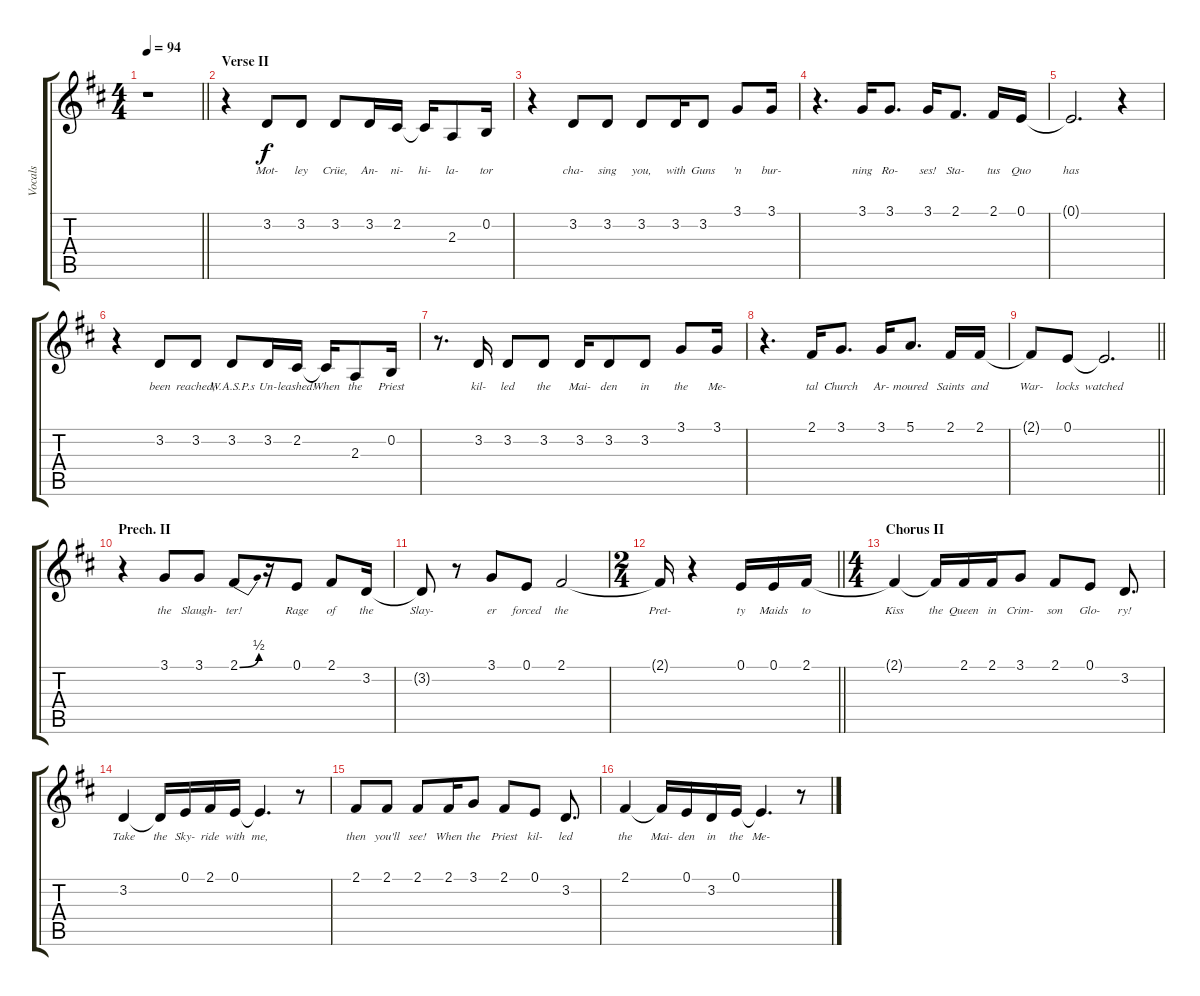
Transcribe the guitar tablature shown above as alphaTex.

\track ("Vocals" "Vocals") {instrument lead2sawtooth}
\staff {score tabs}
\tuning (E4 B3 G3 D3 A2 E2) {hide}
\ts (4 4)
\tempo 94
\clef g2
\barLineRight lightlight
\ks bminor
r.1{dy f} |
\section ("" "Verse II")
r.4 3.2.8{lyrics (0 "Mot-") lyrics (1 "") lyrics (2 "") lyrics (3 "") lyrics (4 "")} 3.2.8{lyrics (0 "ley") lyrics (1 "") lyrics (2 "") lyrics (3 "") lyrics (4 "")} 3.2.8{lyrics (0 "Crüe,") lyrics (1 "") lyrics (2 "") lyrics (3 "") lyrics (4 "")} 3.2.16{lyrics (0 "An-") lyrics (1 "") lyrics (2 "") lyrics (3 "") lyrics (4 "")} 2.2.16{lyrics (0 "ni-") lyrics (1 "") lyrics (2 "") lyrics (3 "") lyrics (4 "")} 2.2{t}.16{lyrics (0 "hi-") lyrics (1 "") lyrics (2 "") lyrics (3 "") lyrics (4 "")} 2.3.8{lyrics (0 "la-") lyrics (1 "") lyrics (2 "") lyrics (3 "") lyrics (4 "")} 0.2.16{lyrics (0 "tor") lyrics (1 "") lyrics (2 "") lyrics (3 "") lyrics (4 "")} |
r.4 3.2.8{lyrics (0 "cha-") lyrics (1 "") lyrics (2 "") lyrics (3 "") lyrics (4 "")} 3.2.8{lyrics (0 "sing") lyrics (1 "") lyrics (2 "") lyrics (3 "") lyrics (4 "")} 3.2.8{lyrics (0 "you,") lyrics (1 "") lyrics (2 "") lyrics (3 "") lyrics (4 "")} 3.2.16{lyrics (0 "with") lyrics (1 "") lyrics (2 "") lyrics (3 "") lyrics (4 "")} 3.2.8{lyrics (0 "Guns") lyrics (1 "") lyrics (2 "") lyrics (3 "") lyrics (4 "")} 3.1.8{lyrics (0 "'n") lyrics (1 "") lyrics (2 "") lyrics (3 "") lyrics (4 "")} 3.1.16{lyrics (0 "bur-") lyrics (1 "") lyrics (2 "") lyrics (3 "") lyrics (4 "")} |
r.4{d} 3.1.16{lyrics (0 "ning") lyrics (1 "") lyrics (2 "") lyrics (3 "") lyrics (4 "")} 3.1.8{d lyrics (0 "Ro-") lyrics (1 "") lyrics (2 "") lyrics (3 "") lyrics (4 "")} 3.1.16{lyrics (0 "ses!") lyrics (1 "") lyrics (2 "") lyrics (3 "") lyrics (4 "")} 2.1.8{d lyrics (0 "Sta-") lyrics (1 "") lyrics (2 "") lyrics (3 "") lyrics (4 "")} 2.1.16{lyrics (0 "tus") lyrics (1 "") lyrics (2 "") lyrics (3 "") lyrics (4 "")} 0.1.16{lyrics (0 "Quo") lyrics (1 "") lyrics (2 "") lyrics (3 "") lyrics (4 "")} |
0.1{t}.2{d lyrics (0 "has") lyrics (1 "") lyrics (2 "") lyrics (3 "") lyrics (4 "")} r.4 |
r.4 3.2.8{lyrics (0 "been") lyrics (1 "") lyrics (2 "") lyrics (3 "") lyrics (4 "")} 3.2.8{lyrics (0 "reached,") lyrics (1 "") lyrics (2 "") lyrics (3 "") lyrics (4 "")} 3.2.8{lyrics (0 "W.A.S.P.s") lyrics (1 "") lyrics (2 "") lyrics (3 "") lyrics (4 "")} 3.2.16{lyrics (0 "Un-") lyrics (1 "") lyrics (2 "") lyrics (3 "") lyrics (4 "")} 2.2.16{lyrics (0 "leashed!") lyrics (1 "") lyrics (2 "") lyrics (3 "") lyrics (4 "")} 2.2{t}.16{lyrics (0 "When") lyrics (1 "") lyrics (2 "") lyrics (3 "") lyrics (4 "")} 2.3.8{lyrics (0 "the") lyrics (1 "") lyrics (2 "") lyrics (3 "") lyrics (4 "")} 0.2.16{lyrics (0 "Priest") lyrics (1 "") lyrics (2 "") lyrics (3 "") lyrics (4 "")} |
r.8{d} 3.2.16{lyrics (0 "kil-") lyrics (1 "") lyrics (2 "") lyrics (3 "") lyrics (4 "")} 3.2.8{lyrics (0 "led") lyrics (1 "") lyrics (2 "") lyrics (3 "") lyrics (4 "")} 3.2.8{lyrics (0 "the") lyrics (1 "") lyrics (2 "") lyrics (3 "") lyrics (4 "")} 3.2.16{lyrics (0 "Mai-") lyrics (1 "") lyrics (2 "") lyrics (3 "") lyrics (4 "")} 3.2.8{lyrics (0 "den") lyrics (1 "") lyrics (2 "") lyrics (3 "") lyrics (4 "")} 3.2.8{lyrics (0 "in") lyrics (1 "") lyrics (2 "") lyrics (3 "") lyrics (4 "")} 3.1.8{lyrics (0 "the") lyrics (1 "") lyrics (2 "") lyrics (3 "") lyrics (4 "")} 3.1.16{lyrics (0 "Me-") lyrics (1 "") lyrics (2 "") lyrics (3 "") lyrics (4 "")} |
r.4{d} 2.1.16{lyrics (0 "tal") lyrics (1 "") lyrics (2 "") lyrics (3 "") lyrics (4 "")} 3.1.8{d lyrics (0 "Church") lyrics (1 "") lyrics (2 "") lyrics (3 "") lyrics (4 "")} 3.1.16{lyrics (0 "Ar-") lyrics (1 "") lyrics (2 "") lyrics (3 "") lyrics (4 "")} 5.1.8{d lyrics (0 "moured") lyrics (1 "") lyrics (2 "") lyrics (3 "") lyrics (4 "")} 2.1.16{lyrics (0 "Saints") lyrics (1 "") lyrics (2 "") lyrics (3 "") lyrics (4 "")} 2.1.16{lyrics (0 "and") lyrics (1 "") lyrics (2 "") lyrics (3 "") lyrics (4 "")} |
\barLineRight lightlight
2.1{t}.8{lyrics (0 "War-") lyrics (1 "") lyrics (2 "") lyrics (3 "") lyrics (4 "")} 0.1.8{lyrics (0 "locks") lyrics (1 "") lyrics (2 "") lyrics (3 "") lyrics (4 "")} 0.1{t}.2{d lyrics (0 "watched") lyrics (1 "") lyrics (2 "") lyrics (3 "") lyrics (4 "")} |
\section ("" "Prech. II")
r.4 3.1.8{lyrics (0 "the") lyrics (1 "") lyrics (2 "") lyrics (3 "") lyrics (4 "")} 3.1.8{lyrics (0 "Slaugh-") lyrics (1 "") lyrics (2 "") lyrics (3 "") lyrics (4 "")} 2.1{be (bend 0 0 60 2)}.8{lyrics (0 "ter!") lyrics (1 "") lyrics (2 "") lyrics (3 "") lyrics (4 "")} r.16 0.1.8{lyrics (0 "Rage") lyrics (1 "") lyrics (2 "") lyrics (3 "") lyrics (4 "")} 2.1.8{lyrics (0 "of") lyrics (1 "") lyrics (2 "") lyrics (3 "") lyrics (4 "")} 3.2.16{lyrics (0 "the") lyrics (1 "") lyrics (2 "") lyrics (3 "") lyrics (4 "")} |
3.2{t}.8{lyrics (0 "Slay-") lyrics (1 "") lyrics (2 "") lyrics (3 "") lyrics (4 "")} r.8 3.1.8{lyrics (0 "er") lyrics (1 "") lyrics (2 "") lyrics (3 "") lyrics (4 "")} 0.1.8{lyrics (0 "forced") lyrics (1 "") lyrics (2 "") lyrics (3 "") lyrics (4 "")} 2.1.2{lyrics (0 "the") lyrics (1 "") lyrics (2 "") lyrics (3 "") lyrics (4 "")} |
\ts (2 4)
\barLineRight lightlight
2.1{t}.16{lyrics (0 "Pret-") lyrics (1 "") lyrics (2 "") lyrics (3 "") lyrics (4 "")} r.4 0.1.16{lyrics (0 "ty") lyrics (1 "") lyrics (2 "") lyrics (3 "") lyrics (4 "")} 0.1.16{lyrics (0 "Maids") lyrics (1 "") lyrics (2 "") lyrics (3 "") lyrics (4 "")} 2.1.16{lyrics (0 "to") lyrics (1 "") lyrics (2 "") lyrics (3 "") lyrics (4 "")} |
\ts (4 4)
\section ("" "Chorus II")
2.1{t}.4{lyrics (0 "Kiss") lyrics (1 "") lyrics (2 "") lyrics (3 "") lyrics (4 "")} 2.1{t}.16{lyrics (0 "the") lyrics (1 "") lyrics (2 "") lyrics (3 "") lyrics (4 "")} 2.1.16{lyrics (0 "Queen") lyrics (1 "") lyrics (2 "") lyrics (3 "") lyrics (4 "")} 2.1.16{lyrics (0 "in") lyrics (1 "") lyrics (2 "") lyrics (3 "") lyrics (4 "")} 3.1.8{lyrics (0 "Crim-") lyrics (1 "") lyrics (2 "") lyrics (3 "") lyrics (4 "")} 2.1.8{lyrics (0 "son") lyrics (1 "") lyrics (2 "") lyrics (3 "") lyrics (4 "")} 0.1.8{lyrics (0 "Glo-") lyrics (1 "") lyrics (2 "") lyrics (3 "") lyrics (4 "")} 3.2.8{d lyrics (0 "ry!") lyrics (1 "") lyrics (2 "") lyrics (3 "") lyrics (4 "")} |
3.2.4{lyrics (0 "Take") lyrics (1 "") lyrics (2 "") lyrics (3 "") lyrics (4 "")} 3.2{t}.16{lyrics (0 "the") lyrics (1 "") lyrics (2 "") lyrics (3 "") lyrics (4 "")} 0.1.16{lyrics (0 "Sky-") lyrics (1 "") lyrics (2 "") lyrics (3 "") lyrics (4 "")} 2.1.16{lyrics (0 "ride") lyrics (1 "") lyrics (2 "") lyrics (3 "") lyrics (4 "")} 0.1.16{lyrics (0 "with") lyrics (1 "") lyrics (2 "") lyrics (3 "") lyrics (4 "")} 0.1{t}.4{d lyrics (0 "me,") lyrics (1 "") lyrics (2 "") lyrics (3 "") lyrics (4 "")} r.8 |
2.1.8{lyrics (0 "then") lyrics (1 "") lyrics (2 "") lyrics (3 "") lyrics (4 "")} 2.1.8{lyrics (0 "you'll") lyrics (1 "") lyrics (2 "") lyrics (3 "") lyrics (4 "")} 2.1.8{lyrics (0 "see!") lyrics (1 "") lyrics (2 "") lyrics (3 "") lyrics (4 "")} 2.1.16{lyrics (0 "When") lyrics (1 "") lyrics (2 "") lyrics (3 "") lyrics (4 "")} 3.1.8{lyrics (0 "the") lyrics (1 "") lyrics (2 "") lyrics (3 "") lyrics (4 "")} 2.1.8{lyrics (0 "Priest") lyrics (1 "") lyrics (2 "") lyrics (3 "") lyrics (4 "")} 0.1.8{lyrics (0 "kil-") lyrics (1 "") lyrics (2 "") lyrics (3 "") lyrics (4 "")} 3.2.8{d lyrics (0 "led") lyrics (1 "") lyrics (2 "") lyrics (3 "") lyrics (4 "")} |
2.1.4{lyrics (0 "the") lyrics (1 "") lyrics (2 "") lyrics (3 "") lyrics (4 "")} 2.1{t}.16{lyrics (0 "Mai-") lyrics (1 "") lyrics (2 "") lyrics (3 "") lyrics (4 "")} 0.1.16{lyrics (0 "den") lyrics (1 "") lyrics (2 "") lyrics (3 "") lyrics (4 "")} 3.2.16{lyrics (0 "in") lyrics (1 "") lyrics (2 "") lyrics (3 "") lyrics (4 "")} 0.1.16{lyrics (0 "the") lyrics (1 "") lyrics (2 "") lyrics (3 "") lyrics (4 "")} 0.1{t}.4{d lyrics (0 "Me-") lyrics (1 "") lyrics (2 "") lyrics (3 "") lyrics (4 "")} r.8
